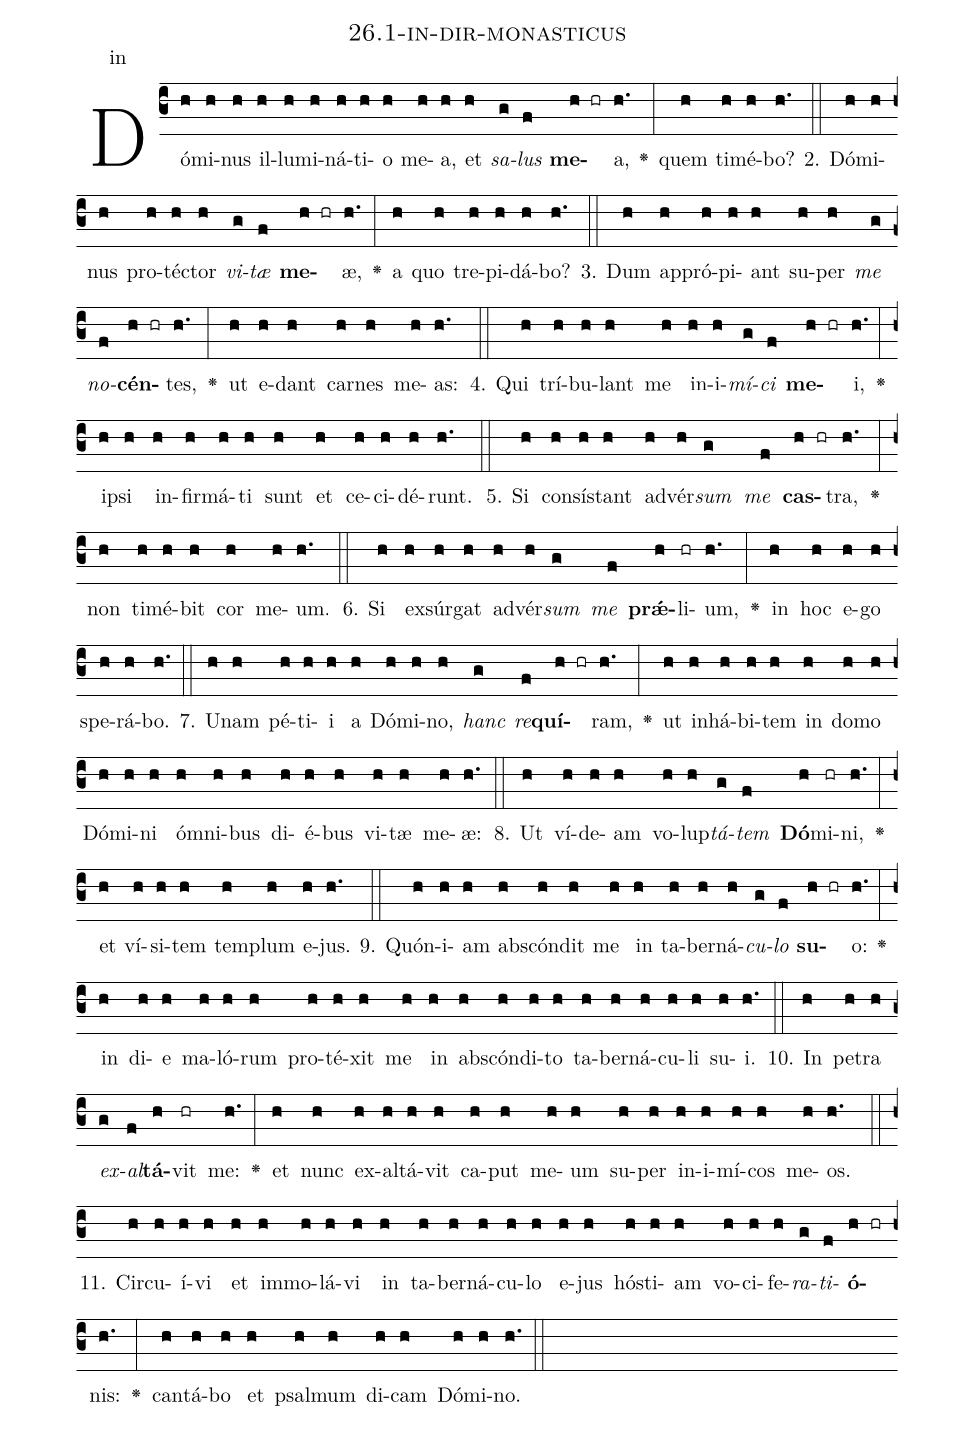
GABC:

name: 26.1-in-dir-monasticus;
annotation: in;
%%
(c3)Dó(h)mi(h)nus(h) il(h)lu(h)mi(h)ná(h)ti(h)o(h) me(h)a,(h) et(h) <i>sa</i>(g)<i>lus</i>(f) <b>me</b>(h hr)a,(h.) <v>\greheightstar</v>(:) quem(h) ti(h)mé(h)bo?(h.) (::)
2. Dó(h)mi(h)nus(h) pro(h)téc(h)tor(h) <i>vi</i>(g)<i>tæ</i>(f) <b>me</b>(h hr)æ,(h.) <v>\greheightstar</v>(:) a(h) quo(h) tre(h)pi(h)dá(h)bo?(h.) (::)
3. Dum(h) ap(h)pró(h)pi(h)ant(h) su(h)per(h) <i>me</i>(g) <i>no</i>(f)<b>cén</b>(h hr)tes,(h.) <v>\greheightstar</v>(:) ut(h) e(h)dant(h) car(h)nes(h) me(h)as:(h.) (::)
4. Qui(h) trí(h)bu(h)lant(h) me(h) in(h)i(h)<i>mí</i>(g)<i>ci</i>(f) <b>me</b>(h hr)i,(h.) <v>\greheightstar</v>(:) ip(h)si(h) in(h)fir(h)má(h)ti(h) sunt(h) et(h) ce(h)ci(h)dé(h)runt.(h.) (::)
5. Si(h) con(h)sís(h)tant(h) ad(h)vér(h)<i>sum</i>(g) <i>me</i>(f) <b>cas</b>(h hr)tra,(h.) <v>\greheightstar</v>(:) non(h) ti(h)mé(h)bit(h) cor(h) me(h)um.(h.) (::)
6. Si(h) ex(h)súr(h)gat(h) ad(h)vér(h)<i>sum</i>(g) <i>me</i>(f) <b>prǽ</b>(h)li(hr)um,(h.) <v>\greheightstar</v>(:) in(h) hoc(h) e(h)go(h) spe(h)rá(h)bo.(h.) (::)
7. U(h)nam(h) pé(h)ti(h)i(h) a(h) Dó(h)mi(h)no,(h) <i>hanc</i>(g) <i>re</i>(f)<b>quí</b>(h hr)ram,(h.) <v>\greheightstar</v>(:) ut(h) in(h)há(h)bi(h)tem(h) in(h) do(h)mo(h) Dó(h)mi(h)ni(h) óm(h)ni(h)bus(h) di(h)é(h)bus(h) vi(h)tæ(h) me(h)æ:(h.) (::)
8. Ut(h) ví(h)de(h)am(h) vo(h)lup(h)<i>tá</i>(g)<i>tem</i>(f) <b>Dó</b>(h)mi(hr)ni,(h.) <v>\greheightstar</v>(:) et(h) ví(h)si(h)tem(h) tem(h)plum(h) e(h)jus.(h.) (::)
9. Quón(h)i(h)am(h) abs(h)cón(h)dit(h) me(h) in(h) ta(h)ber(h)ná(h)<i>cu</i>(g)<i>lo</i>(f) <b>su</b>(h hr)o:(h.) <v>\greheightstar</v>(:) in(h) di(h)e(h) ma(h)ló(h)rum(h) pro(h)té(h)xit(h) me(h) in(h) abs(h)cón(h)di(h)to(h) ta(h)ber(h)ná(h)cu(h)li(h) su(h)i.(h.) (::)
10. In(h) pe(h)tra(h) <i>ex</i>(g)<i>al</i>(f)<b>tá</b>(h)vit(hr) me:(h.) <v>\greheightstar</v>(:) et(h) nunc(h) ex(h)al(h)tá(h)vit(h) ca(h)put(h) me(h)um(h) su(h)per(h) in(h)i(h)mí(h)cos(h) me(h)os.(h.) (::)
11. Cir(h)cu(h)í(h)vi(h) et(h) im(h)mo(h)lá(h)vi(h) in(h) ta(h)ber(h)ná(h)cu(h)lo(h) e(h)jus(h) hós(h)ti(h)am(h) vo(h)ci(h)fe(h)<i>ra</i>(g)<i>ti</i>(f)<b>ó</b>(h hr)nis:(h.) <v>\greheightstar</v>(:) can(h)tá(h)bo(h) et(h) psal(h)mum(h) di(h)cam(h) Dó(h)mi(h)no.(h.) (::)
